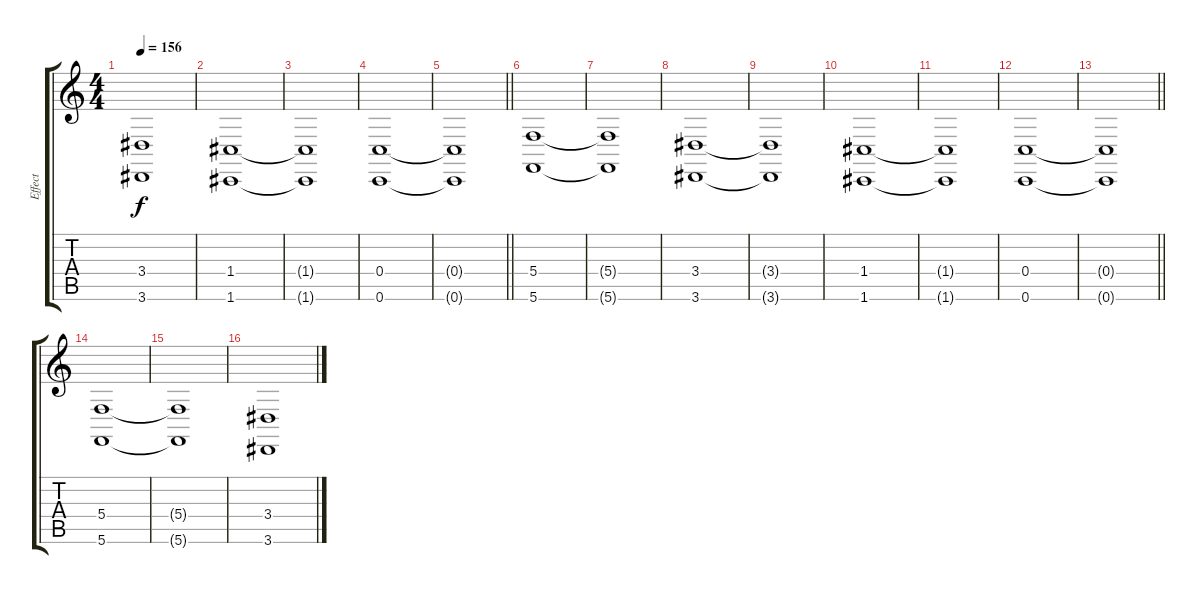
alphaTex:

\track ("Effect" "Effect") {instrument stringensemble2}
\staff {score tabs}
\tuning (D4 A3 F3 C3 G2 C2) {hide}
\ts (4 4)
\tempo 156
\clef g2
\ks c
(3.4{t} 3.6{t}).1{dy f} |
(1.4 1.6).1 |
(1.4{t} 1.6{t}).1 |
(0.4 0.6).1 |
\barLineRight lightlight
(0.4{t} 0.6{t}).1 |
\section ("" "")
(5.4 5.6).1{volume 5} |
(5.4{t} 5.6{t}).1 |
(3.4 3.6).1 |
(3.4{t} 3.6{t}).1 |
(1.4 1.6).1 |
(1.4{t} 1.6{t}).1 |
(0.4 0.6).1 |
\barLineRight lightlight
(0.4{t} 0.6{t}).1 |
\section ("" "")
(5.4 5.6).1{volume 7} |
(5.4{t} 5.6{t}).1 |
(3.4 3.6).1
